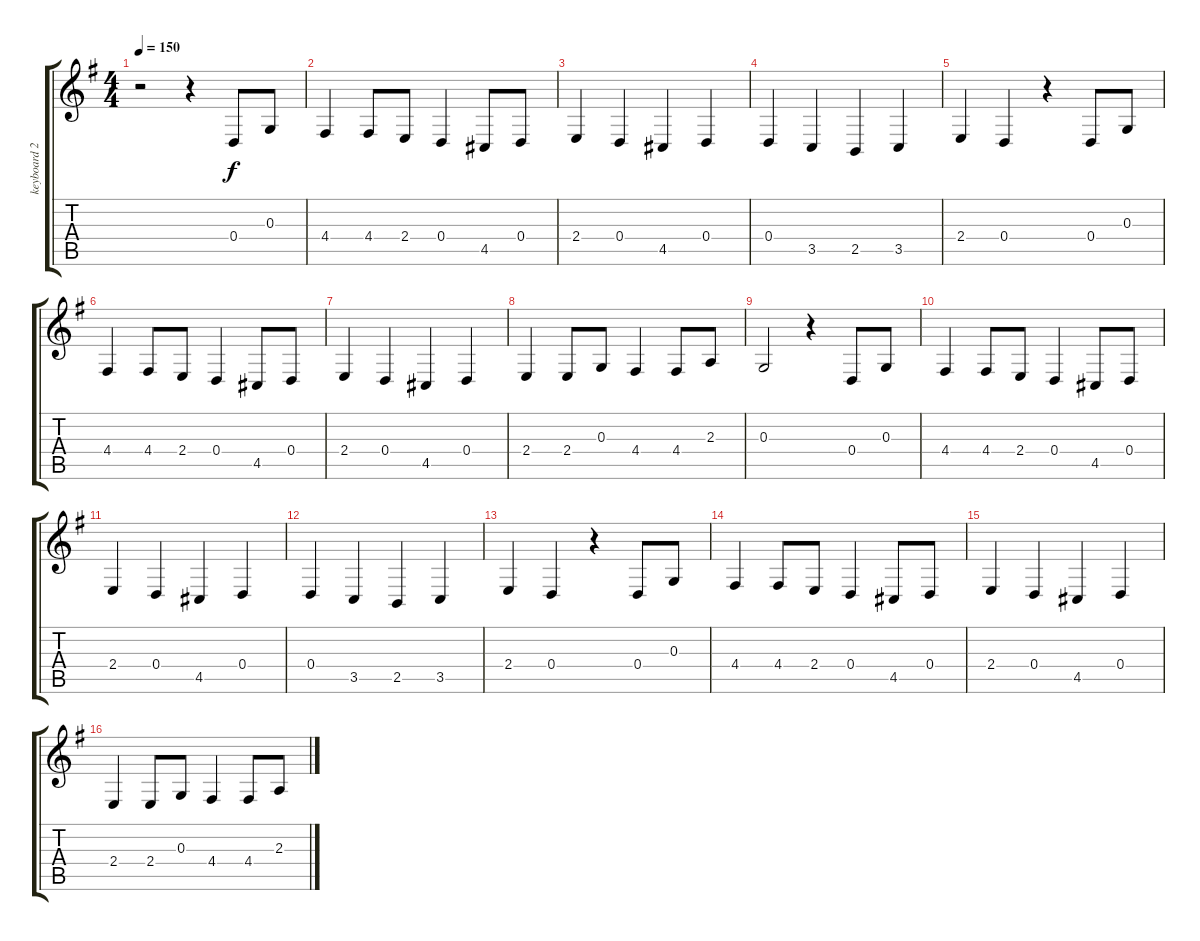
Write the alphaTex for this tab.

\track ("keyboard 2" "keyboard 2") {instrument churchorgan}
\staff {score tabs}
\tuning (E4 B3 G3 D3 A2 E2) {hide}
\ts (4 4)
\tempo 150
\clef g2
\ks g
r.2{dy f} r.4 0.4.8 0.3.8 |
4.4.4 4.4.8 2.4.8 0.4.4 4.5.8 0.4.8 |
2.4.4 0.4.4 4.5.4 0.4.4 |
0.4.4 3.5.4 2.5.4 3.5.4 |
2.4.4 0.4.4 r.4 0.4.8 0.3.8 |
4.4.4 4.4.8 2.4.8 0.4.4 4.5.8 0.4.8 |
2.4.4 0.4.4 4.5.4 0.4.4 |
2.4.4 2.4.8 0.3.8 4.4.4 4.4.8 2.3.8 |
0.3.2 r.4 0.4.8 0.3.8 |
4.4.4 4.4.8 2.4.8 0.4.4 4.5.8 0.4.8 |
2.4.4 0.4.4 4.5.4 0.4.4 |
0.4.4 3.5.4 2.5.4 3.5.4 |
2.4.4 0.4.4 r.4 0.4.8 0.3.8 |
4.4.4 4.4.8 2.4.8 0.4.4 4.5.8 0.4.8 |
2.4.4 0.4.4 4.5.4 0.4.4 |
2.4.4 2.4.8 0.3.8 4.4.4 4.4.8 2.3.8
